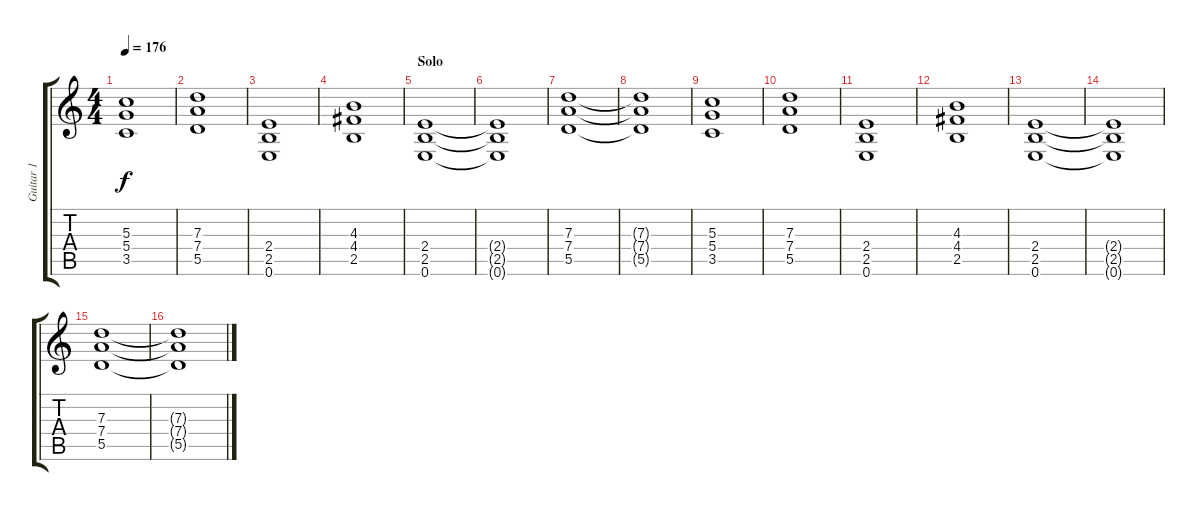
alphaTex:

\track ("Guitar 1" "Guitar 1") {instrument overdrivenguitar}
\staff {score tabs}
\tuning (E4 B3 G3 D3 A2 E2) {hide}
\ts (4 4)
\tempo 176
\clef g2
\ks c
(5.3 5.4 3.5).1{dy f} |
(7.3 7.4 5.5).1 |
(2.4 2.5 0.6).1 |
(4.3 4.4 2.5).1 |
\section ("" "Solo")
(2.4 2.5 0.6).1 |
(2.4{t} 2.5{t} 0.6{t}).1 |
(7.3 7.4 5.5).1 |
(7.3{t} 7.4{t} 5.5{t}).1 |
(5.3 5.4 3.5).1 |
(7.3 7.4 5.5).1 |
(2.4 2.5 0.6).1 |
(4.3 4.4 2.5).1 |
\section ("" "")
(2.4 2.5 0.6).1 |
(2.4{t} 2.5{t} 0.6{t}).1 |
(7.3 7.4 5.5).1 |
(7.3{t} 7.4{t} 5.5{t}).1
